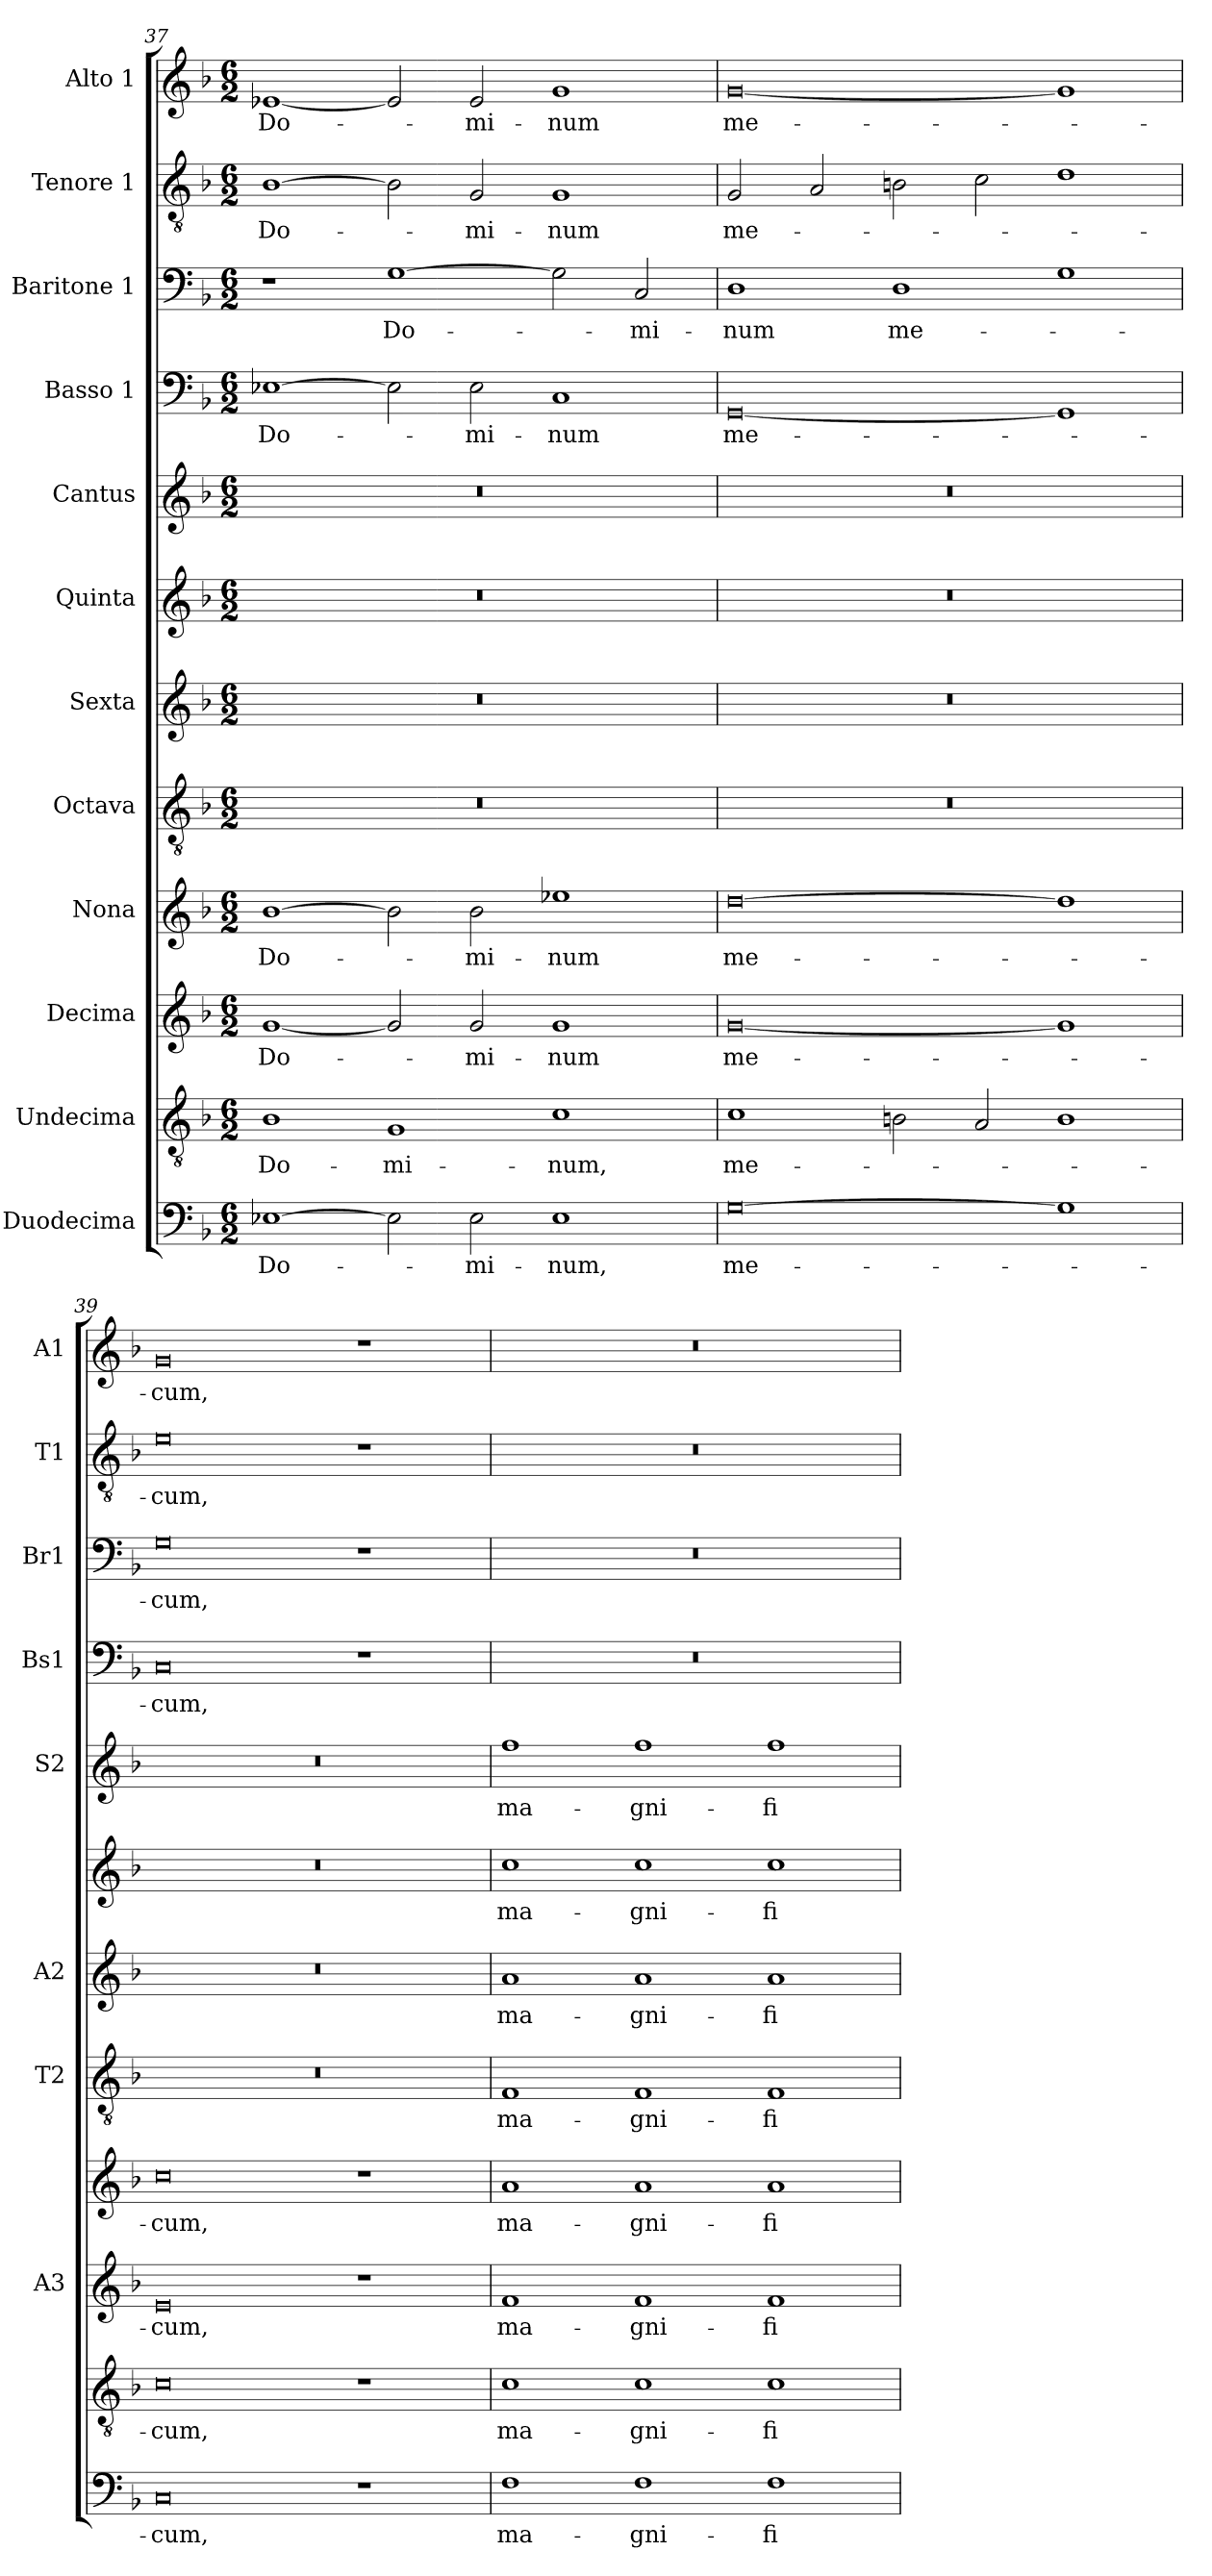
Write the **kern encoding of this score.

**kern	**text	**kern	**text	**kern	**text	**kern	**text	**kern	**text	**kern	**text	**kern	**text	**kern	**text	**kern	**text	**kern	**text	**kern	**text	**kern	**text
*part12	*part12	*part11	*part11	*part10	*part10	*part9	*part9	*part8	*part8	*part7	*part7	*part6	*part6	*part5	*part5	*part4	*part4	*part3	*part3	*part2	*part2	*part1	*part1
*staff12	*staff12	*staff11	*staff11	*staff10	*staff10	*staff9	*staff9	*staff8	*staff8	*staff7	*staff7	*staff6	*staff6	*staff5	*staff5	*staff4	*staff4	*staff3	*staff3	*staff2	*staff2	*staff1	*staff1
*I"Duodecima	*	*I"Undecima	*	*I"Decima	*	*I"Nona	*	*I"Octava	*	*I"Sexta	*	*I"Quinta	*	*I"Cantus	*	*I"Basso 1	*	*I"Baritone 1	*	*I"Tenore 1	*	*I"Alto 1	*
*	*	*	*	*I'A3	*	*	*	*I'T2	*	*I'A2	*	*	*	*I'S2	*	*I'Bs1	*	*I'Br1	*	*I'T1	*	*I'A1	*
*clefF4	*	*clefGv2	*	*clefG2	*	*clefG2	*	*clefGv2	*	*clefG2	*	*clefG2	*	*clefG2	*	*clefF4	*	*clefF4	*	*clefGv2	*	*clefG2	*
*k[b-]	*	*k[b-]	*	*k[b-]	*	*k[b-]	*	*k[b-]	*	*k[b-]	*	*k[b-]	*	*k[b-]	*	*k[b-]	*	*k[b-]	*	*k[b-]	*	*k[b-]	*
*F:	*	*F:	*	*F:	*	*F:	*	*F:	*	*F:	*	*F:	*	*F:	*	*F:	*	*F:	*	*F:	*	*F:	*
*M6/2	*	*M6/2	*	*M6/2	*	*M6/2	*	*M6/2	*	*M6/2	*	*M6/2	*	*M6/2	*	*M6/2	*	*M6/2	*	*M6/2	*	*M6/2	*
=37	=37	=37	=37	=37	=37	=37	=37	=37	=37	=37	=37	=37	=37	=37	=37	=37	=37	=37	=37	=37	=37	=37	=37
[1E-X	Do-	1B-	Do-	[1g	Do-	[1b-	Do-	0.r	.	0.r	.	0.r	.	0.r	.	[1E-X	Do-	1r	.	[1B-	Do-	[1e-X	Do-
2E-\]	.	1G	-mi-	2g/]	.	2b-\]	.	.	.	.	.	.	.	.	.	2E-\]	.	[1G	Do-	2B-\]	.	2e-/]	.
2E-\	-mi-	.	.	2g/	-mi-	2b-\	-mi-	.	.	.	.	.	.	.	.	2E-\	-mi-	.	.	2G/	-mi-	2e-/	-mi-
1E-	-num,	1c	-num,	1g	-num	1ee-X	-num	.	.	.	.	.	.	.	.	1C	-num	2G\]	.	1G	-num	1g	-num
.	.	.	.	.	.	.	.	.	.	.	.	.	.	.	.	.	.	2C/	-mi-	.	.	.	.
=38	=38	=38	=38	=38	=38	=38	=38	=38	=38	=38	=38	=38	=38	=38	=38	=38	=38	=38	=38	=38	=38	=38	=38
[0G	me-	1c	me-	[0g	me-	[0dd	me-	0.r	.	0.r	.	0.r	.	0.r	.	[0GG	me-	1D	-num	2G/	me-	[0g	me-
.	.	.	.	.	.	.	.	.	.	.	.	.	.	.	.	.	.	.	.	2A/	.	.	.
.	.	2Bn\	.	.	.	.	.	.	.	.	.	.	.	.	.	.	.	1D	me-	2Bn\	.	.	.
.	.	2A/	.	.	.	.	.	.	.	.	.	.	.	.	.	.	.	.	.	2c\	.	.	.
1G]	.	1B	.	1g]	.	1dd]	.	.	.	.	.	.	.	.	.	1GG]	.	1G	.	1d	.	1g]	.
=39	=39	=39	=39	=39	=39	=39	=39	=39	=39	=39	=39	=39	=39	=39	=39	=39	=39	=39	=39	=39	=39	=39	=39
0C	-cum,	0c	-cum,	0e	-cum,	0cc	-cum,	0.r	.	0.r	.	0.r	.	0.r	.	0C	-cum,	0G	-cum,	0e	-cum,	0g	-cum,
1r	.	1r	.	1r	.	1r	.	.	.	.	.	.	.	.	.	1r	.	1r	.	1r	.	1r	.
=40	=40	=40	=40	=40	=40	=40	=40	=40	=40	=40	=40	=40	=40	=40	=40	=40	=40	=40	=40	=40	=40	=40	=40
1F	ma-	1c	ma-	1f	ma-	1a	ma-	1F	ma-	1a	ma-	1cc	ma-	1ff	ma-	0.r	.	0.r	.	0.r	.	0.r	.
1F	-gni-	1c	-gni-	1f	-gni-	1a	-gni-	1F	-gni-	1a	-gni-	1cc	-gni-	1ff	-gni-	.	.	.	.	.	.	.	.
1F	-fi-	1c	-fi-	1f	-fi-	1a	-fi-	1F	-fi-	1a	-fi-	1cc	-fi-	1ff	-fi-	.	.	.	.	.	.	.	.
=	=	=	=	=	=	=	=	=	=	=	=	=	=	=	=	=	=	=	=	=	=	=	=
*-	*-	*-	*-	*-	*-	*-	*-	*-	*-	*-	*-	*-	*-	*-	*-	*-	*-	*-	*-	*-	*-	*-	*-
